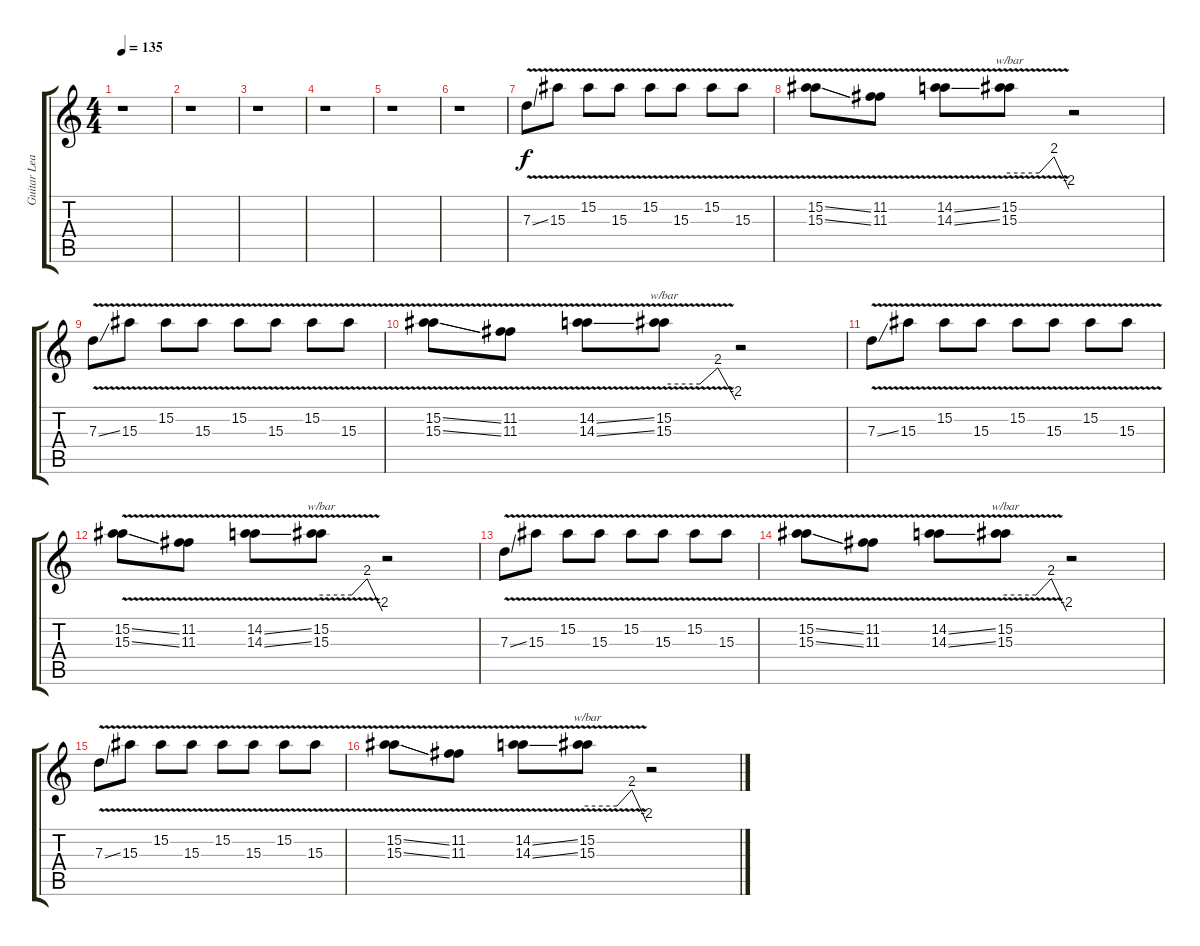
\track ("Guitar Lead Melody (Wah-wah)" "Guitar Lea") {instrument distortionguitar}
\staff {score tabs}
\tuning (E4 G3 G3 D3 A2 E2) {hide}
\ts (4 4)
\tempo 135
\clef g2
\ks c
r.1{dy f} |
r.1 |
r.1 |
r.1 |
r.1 |
r.1 |
7.3{v ss}.8 15.3{v}.8 15.2{v}.8 15.3{v}.8 15.2{v}.8 15.3{v}.8 15.2{v}.8 15.3{v}.8 |
(15.2{ss} 15.3{v ss}).8 (11.2 11.3{v}).8 (14.2{ss} 14.3{v ss}).8 (15.2 15.3{v}).8{tbe (custom default 0 0 30 0 45 8 60 -8)} r.2 |
7.3{v ss}.8 15.3{v}.8 15.2{v}.8 15.3{v}.8 15.2{v}.8 15.3{v}.8 15.2{v}.8 15.3{v}.8 |
(15.2{ss} 15.3{v ss}).8 (11.2 11.3{v}).8 (14.2{ss} 14.3{v ss}).8 (15.2 15.3{v}).8{tbe (custom default 0 0 30 0 45 8 60 -8)} r.2 |
7.3{v ss}.8 15.3{v}.8 15.2{v}.8 15.3{v}.8 15.2{v}.8 15.3{v}.8 15.2{v}.8 15.3{v}.8 |
(15.2{ss} 15.3{v ss}).8 (11.2 11.3{v}).8 (14.2{ss} 14.3{v ss}).8 (15.2 15.3{v}).8{tbe (custom default 0 0 30 0 45 8 60 -8)} r.2 |
7.3{v ss}.8 15.3{v}.8 15.2{v}.8 15.3{v}.8 15.2{v}.8 15.3{v}.8 15.2{v}.8 15.3{v}.8 |
(15.2{ss} 15.3{v ss}).8 (11.2 11.3{v}).8 (14.2{ss} 14.3{v ss}).8 (15.2 15.3{v}).8{tbe (custom default 0 0 30 0 45 8 60 -8)} r.2 |
7.3{v ss}.8 15.3{v}.8 15.2{v}.8 15.3{v}.8 15.2{v}.8 15.3{v}.8 15.2{v}.8 15.3{v}.8 |
(15.2{ss} 15.3{v ss}).8 (11.2 11.3{v}).8 (14.2{ss} 14.3{v ss}).8 (15.2 15.3{v}).8{tbe (custom default 0 0 30 0 45 8 60 -8)} r.2
